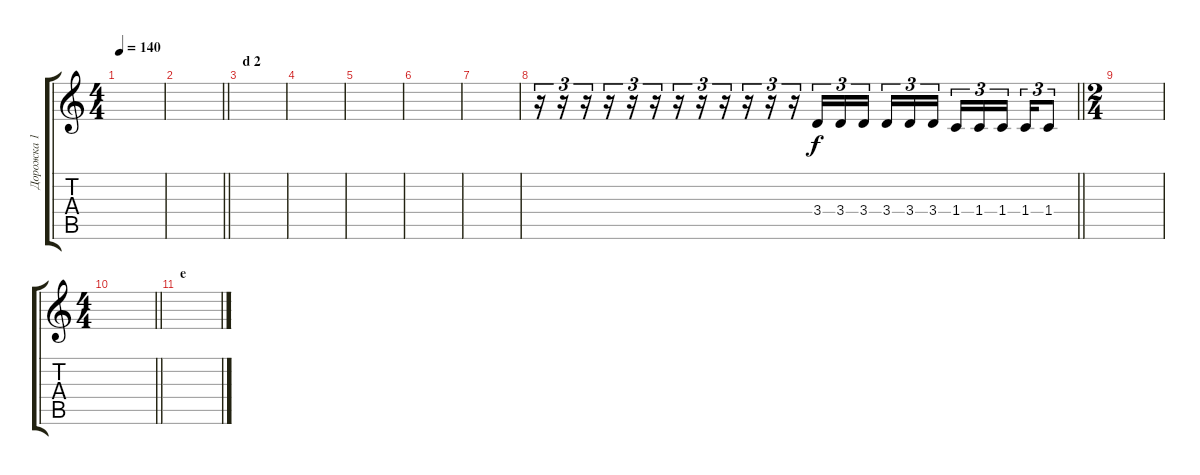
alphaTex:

\track ("Дорожка 1" "Дорожка 1") {instrument distortionguitar}
\staff {score tabs}
\tuning (Db4 Ab3 E3 B2 Gb2 B1) {hide}
\ts (4 4)
\tempo 140
\clef g2
\ks c
|
\barLineRight lightlight
|
\section ("" "d 2")
|
|
|
|
|
\barLineRight lightlight
r.16{tu (3 2)} r.16{tu (3 2)} r.16{tu (3 2)} r.16{tu (3 2)} r.16{tu (3 2)} r.16{tu (3 2)} r.16{tu (3 2)} r.16{tu (3 2)} r.16{tu (3 2)} r.16{tu (3 2)} r.16{tu (3 2)} r.16{tu (3 2)} 3.4.16{tu (3 2)} 3.4.16{tu (3 2)} 3.4.16{tu (3 2) beam splitsecondary} 3.4.16{tu (3 2)} 3.4.16{tu (3 2)} 3.4.16{tu (3 2)} 1.4.16{tu (3 2)} 1.4.16{tu (3 2)} 1.4.16{tu (3 2) beam splitsecondary} 1.4.16{tu (3 2)} 1.4.8{tu (3 2)} |
\ts (2 4)
\section ("" " ")
|
\ts (4 4)
\barLineRight lightlight
|
\section ("" "e")
